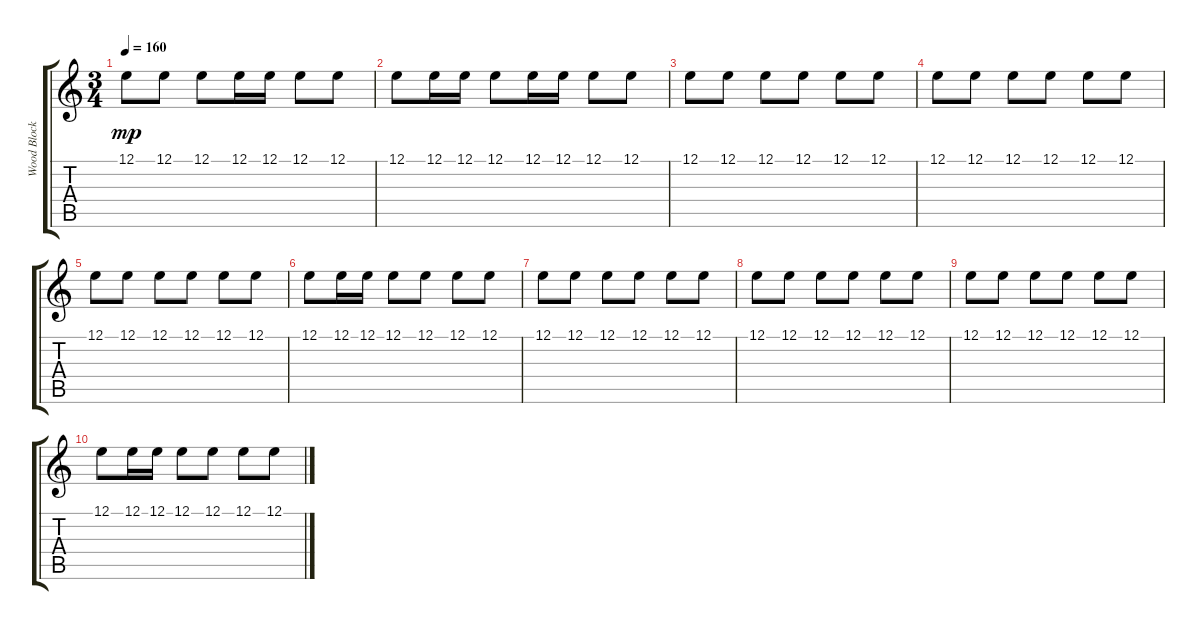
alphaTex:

\track ("Wood Block" "Wood Block") {instrument woodblock}
\staff {score tabs}
\tuning (E4 B3 G3 D3 A2 E2) {hide}
\ts (3 4)
\tempo 160
\clef g2
\ks c
12.1.8{dy mp volume 13} 12.1.8{volume 13} 12.1.8{volume 13} 12.1.16{volume 13} 12.1.16{volume 12} 12.1.8{volume 12} 12.1.8{volume 12} |
12.1.8{volume 12} 12.1.16{volume 12} 12.1.16{volume 12} 12.1.8{volume 12} 12.1.16{volume 11} 12.1.16 12.1.8{volume 11} 12.1.8{volume 11} |
12.1.8{volume 11} 12.1.8{volume 10} 12.1.8{volume 10} 12.1.8{volume 10} 12.1.8{volume 10} 12.1.8{volume 10} |
12.1.8{volume 9} 12.1.8{volume 9} 12.1.8{volume 9} 12.1.8{volume 9} 12.1.8{volume 8} 12.1.8{volume 8} |
12.1.8{volume 8} 12.1.8{volume 8} 12.1.8{volume 8} 12.1.8{volume 7} 12.1.8{volume 7} 12.1.8{volume 7} |
12.1.8{volume 7} 12.1.16{volume 6} 12.1.16{volume 6} 12.1.8{volume 6} 12.1.8{volume 6} 12.1.8{volume 6} 12.1.8{volume 6} |
12.1.8{volume 5} 12.1.8{volume 5} 12.1.8{volume 5} 12.1.8{volume 5} 12.1.8{volume 4} 12.1.8{volume 4} |
12.1.8{volume 4} 12.1.8{volume 4} 12.1.8{volume 4} 12.1.8{volume 3} 12.1.8{volume 3} 12.1.8{volume 3} |
12.1.8{volume 3} 12.1.8{volume 2} 12.1.8{volume 2} 12.1.8{volume 2} 12.1.8{volume 2} 12.1.8{volume 2} |
12.1.8{volume 1} 12.1.16{volume 1} 12.1.16{volume 1} 12.1.8 12.1.8{volume 1} 12.1.8{volume 0} 12.1.8{volume 0}
